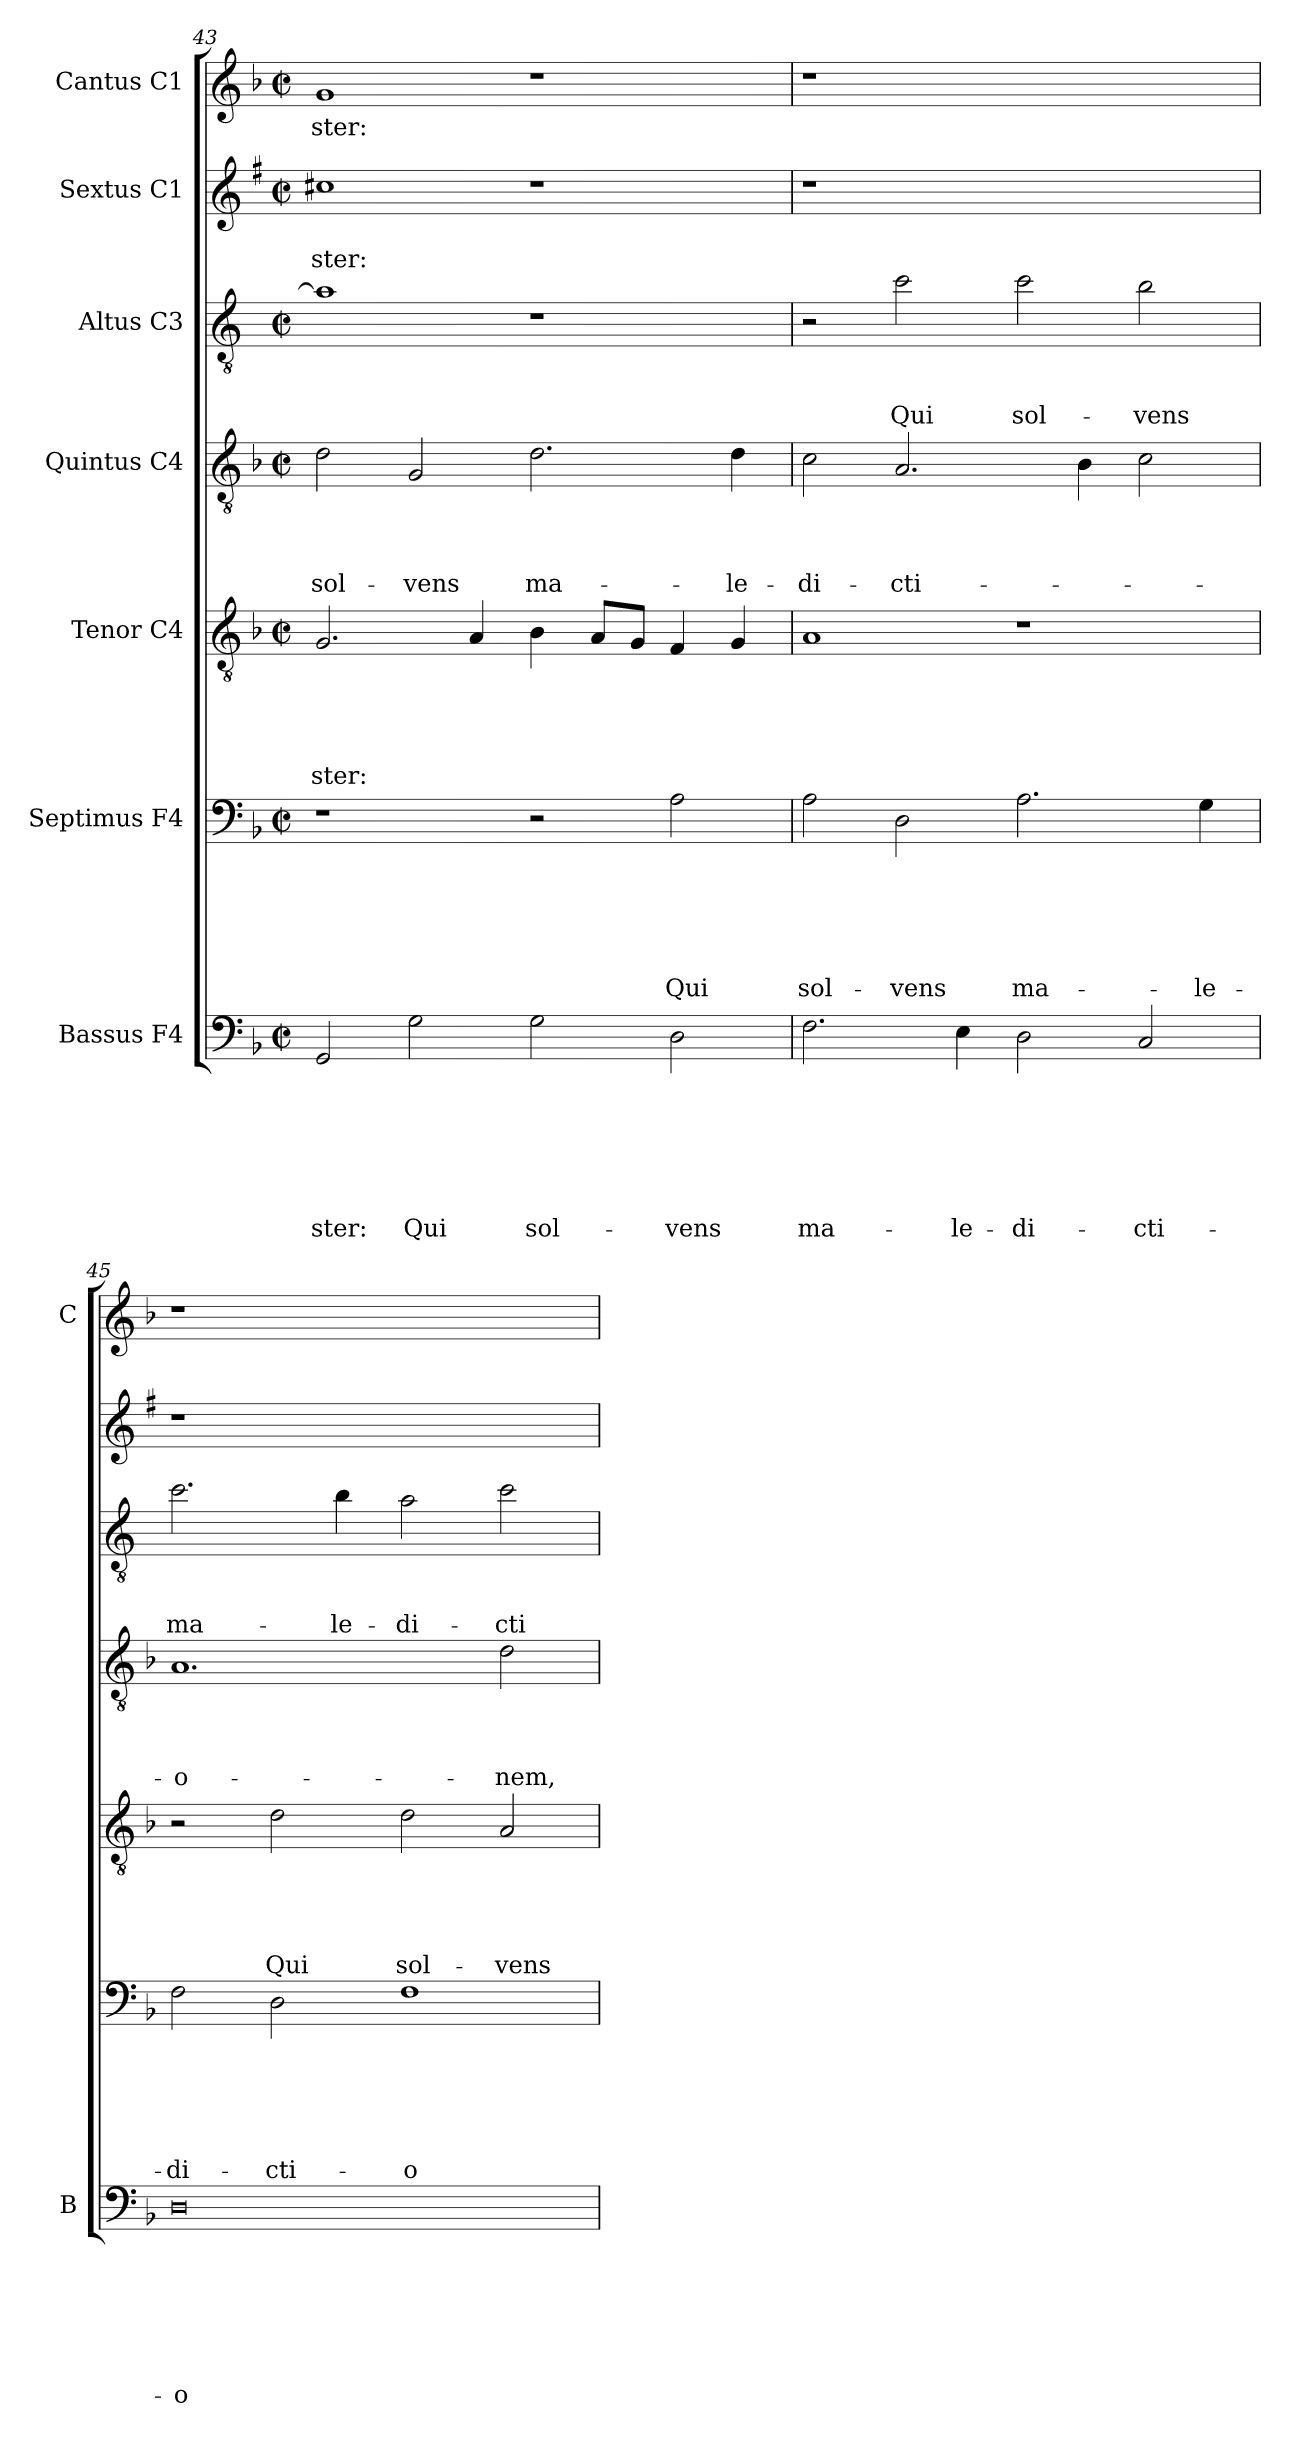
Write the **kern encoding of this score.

**kern	**text	**text	**text	**text	**text	**text	**text	**kern	**text	**text	**text	**text	**text	**text	**kern	**text	**text	**text	**text	**text	**kern	**text	**text	**text	**text	**kern	**text	**text	**text	**kern	**text	**text	**kern	**text
*part7	*part7	*part7	*part7	*part7	*part7	*part7	*part7	*part6	*part6	*part6	*part6	*part6	*part6	*part6	*part5	*part5	*part5	*part5	*part5	*part5	*part4	*part4	*part4	*part4	*part4	*part3	*part3	*part3	*part3	*part2	*part2	*part2	*part1	*part1
*staff7	*staff7	*staff7	*staff7	*staff7	*staff7	*staff7	*staff7	*staff6	*staff6	*staff6	*staff6	*staff6	*staff6	*staff6	*staff5	*staff5	*staff5	*staff5	*staff5	*staff5	*staff4	*staff4	*staff4	*staff4	*staff4	*staff3	*staff3	*staff3	*staff3	*staff2	*staff2	*staff2	*staff1	*staff1
*I"Bassus F4	*	*	*	*	*	*	*	*I"Septimus F4	*	*	*	*	*	*	*I"Tenor C4	*	*	*	*	*	*I"Quintus C4	*	*	*	*	*I"Altus C3	*	*	*	*I"Sextus C1	*	*	*I"Cantus C1	*
*I'B	*	*	*	*	*	*	*	*	*	*	*	*	*	*	*	*	*	*	*	*	*	*	*	*	*	*	*	*	*	*	*	*	*I'C	*
*clefF4	*	*	*	*	*	*	*	*clefF4	*	*	*	*	*	*	*clefGv2	*	*	*	*	*	*clefGv2	*	*	*	*	*clefGv2	*	*	*	*clefG2	*	*	*clefG2	*
*	*	*	*	*	*	*	*	*	*	*	*	*	*	*	*	*	*	*	*	*	*	*	*	*	*	*ITrd4c7	*	*	*	*ITrd1c2	*	*	*	*
*k[b-]	*	*	*	*	*	*	*	*k[b-]	*	*	*	*	*	*	*k[b-]	*	*	*	*	*	*k[b-]	*	*	*	*	*k[b-]	*	*	*	*k[b-]	*	*	*k[b-]	*
*F:	*	*	*	*	*	*	*	*F:	*	*	*	*	*	*	*F:	*	*	*	*	*	*F:	*	*	*	*	*F:	*	*	*	*F:	*	*	*F:	*
*M2/2	*	*	*	*	*	*	*	*M2/2	*	*	*	*	*	*	*M2/2	*	*	*	*	*	*M2/2	*	*	*	*	*M2/2	*	*	*	*M2/2	*	*	*M2/2	*
*met(c|)	*	*	*	*	*	*	*	*met(c|)	*	*	*	*	*	*	*met(c|)	*	*	*	*	*	*met(c|)	*	*	*	*	*met(c|)	*	*	*	*met(c|)	*	*	*met(c|)	*
=43	=43	=43	=43	=43	=43	=43	=43	=43	=43	=43	=43	=43	=43	=43	=43	=43	=43	=43	=43	=43	=43	=43	=43	=43	=43	=43	=43	=43	=43	=43	=43	=43	=43	=43
!	!	!	!	!	!	!	!LO:LY:b	!	!	!	!	!	!	!	!	!	!	!	!	!LO:LY:b	!	!	!	!	!LO:LY:b	!	!	!	!	!	!	!LO:LY:b	!	!LO:LY:b
2GG/	.	.	.	.	.	.	-ster:	1r	.	.	.	.	.	.	2.G/	.	.	.	.	-ster:	2d\	.	.	.	sol-	1d]	.	.	.	1bn	.	-ster:	1g	-ster:
!	!	!	!	!	!	!	!LO:LY:b	!	!	!	!	!	!	!	!	!	!	!	!	!	!	!	!	!	!LO:LY:b	!	!	!	!	!	!	!	!	!
2G\	.	.	.	.	.	.	Qui	.	.	.	.	.	.	.	.	.	.	.	.	.	2G/	.	.	.	-vens	.	.	.	.	.	.	.	.	.
.	.	.	.	.	.	.	.	.	.	.	.	.	.	.	4A/	.	.	.	.	.	.	.	.	.	.	.	.	.	.	.	.	.	.	.
!	!	!	!	!	!	!	!LO:LY:b	!	!	!	!	!	!	!	!	!	!	!	!	!	!	!	!	!	!LO:LY:b	!	!	!	!	!	!	!	!	!
2G\	.	.	.	.	.	.	sol-	2r	.	.	.	.	.	.	4B-\	.	.	.	.	.	2.d\	.	.	.	ma-	1r	.	.	.	1r	.	.	1r	.
.	.	.	.	.	.	.	.	.	.	.	.	.	.	.	8A/L	.	.	.	.	.	.	.	.	.	.	.	.	.	.	.	.	.	.	.
.	.	.	.	.	.	.	.	.	.	.	.	.	.	.	8G/J	.	.	.	.	.	.	.	.	.	.	.	.	.	.	.	.	.	.	.
!	!	!	!	!	!	!	!LO:LY:b	!	!	!	!	!	!	!LO:LY:b	!	!	!	!	!	!	!	!	!	!	!	!	!	!	!	!	!	!	!	!
2D\	.	.	.	.	.	.	-vens	2A\	.	.	.	.	.	Qui	4F/	.	.	.	.	.	.	.	.	.	.	.	.	.	.	.	.	.	.	.
!	!	!	!	!	!	!	!	!	!	!	!	!	!	!	!	!	!	!	!	!	!	!	!	!	!LO:LY:b	!	!	!	!	!	!	!	!	!
.	.	.	.	.	.	.	.	.	.	.	.	.	.	.	4G/	.	.	.	.	.	4d\	.	.	.	-le-	.	.	.	.	.	.	.	.	.
!!LO:LB:g=z
=44	=44	=44	=44	=44	=44	=44	=44	=44	=44	=44	=44	=44	=44	=44	=44	=44	=44	=44	=44	=44	=44	=44	=44	=44	=44	=44	=44	=44	=44	=44	=44	=44	=44	=44
!	!	!	!	!	!	!	!LO:LY:b	!	!	!	!	!	!	!LO:LY:b	!	!	!	!	!	!	!	!	!	!	!LO:LY:b	!	!	!	!	!	!	!	!	!
2.F\	.	.	.	.	.	.	ma-	2A\	.	.	.	.	.	sol-	1A	.	.	.	.	.	2c\	.	.	.	-di-	2r	.	.	.	1r	.	.	1r	.
!	!	!	!	!	!	!	!	!	!	!	!	!	!	!LO:LY:b	!	!	!	!	!	!	!	!	!	!	!LO:LY:b	!	!	!	!LO:LY:b	!	!	!	!	!
.	.	.	.	.	.	.	.	2D\	.	.	.	.	.	-vens	.	.	.	.	.	.	2.A/	.	.	.	-cti-	2f\	.	.	Qui	.	.	.	.	.
!	!	!	!	!	!	!	!LO:LY:b	!	!	!	!	!	!	!	!	!	!	!	!	!	!	!	!	!	!	!	!	!	!	!	!	!	!	!
4E\	.	.	.	.	.	.	-le-	.	.	.	.	.	.	.	.	.	.	.	.	.	.	.	.	.	.	.	.	.	.	.	.	.	.	.
!	!	!	!	!	!	!	!LO:LY:b	!	!	!	!	!	!	!LO:LY:b	!	!	!	!	!	!	!	!	!	!	!	!	!	!	!LO:LY:b	!	!	!	!	!
2D\	.	.	.	.	.	.	-di-	2.A\	.	.	.	.	.	ma-	1r	.	.	.	.	.	.	.	.	.	.	2f\	.	.	sol-	1ryy	.	.	1ryy	.
.	.	.	.	.	.	.	.	.	.	.	.	.	.	.	.	.	.	.	.	.	4B-\	.	.	.	.	.	.	.	.	.	.	.	.	.
!	!	!	!	!	!	!	!LO:LY:b	!	!	!	!	!	!	!	!	!	!	!	!	!	!	!	!	!	!	!	!	!	!LO:LY:b	!	!	!	!	!
2C/	.	.	.	.	.	.	-cti-	.	.	.	.	.	.	.	.	.	.	.	.	.	2c\	.	.	.	.	2e\	.	.	-vens	.	.	.	.	.
!	!	!	!	!	!	!	!	!	!	!	!	!	!	!LO:LY:b	!	!	!	!	!	!	!	!	!	!	!	!	!	!	!	!	!	!	!	!
.	.	.	.	.	.	.	.	4G\	.	.	.	.	.	-le-	.	.	.	.	.	.	.	.	.	.	.	.	.	.	.	.	.	.	.	.
=45	=45	=45	=45	=45	=45	=45	=45	=45	=45	=45	=45	=45	=45	=45	=45	=45	=45	=45	=45	=45	=45	=45	=45	=45	=45	=45	=45	=45	=45	=45	=45	=45	=45	=45
!	!	!	!	!	!	!	!LO:LY:b	!	!	!	!	!	!	!LO:LY:b	!	!	!	!	!	!	!	!	!	!	!LO:LY:b	!	!	!	!LO:LY:b	!	!	!	!	!
0D	.	.	.	.	.	.	-o-	2F\	.	.	.	.	.	-di-	2r	.	.	.	.	.	1.A	.	.	.	-o-	2.f\	.	.	ma-	1r	.	.	1r	.
!	!	!	!	!	!	!	!	!	!	!	!	!	!	!LO:LY:b	!	!	!	!	!	!LO:LY:b	!	!	!	!	!	!	!	!	!	!	!	!	!	!
.	.	.	.	.	.	.	.	2D\	.	.	.	.	.	-cti-	2d\	.	.	.	.	Qui	.	.	.	.	.	.	.	.	.	.	.	.	.	.
!	!	!	!	!	!	!	!	!	!	!	!	!	!	!	!	!	!	!	!	!	!	!	!	!	!	!	!	!	!LO:LY:b	!	!	!	!	!
.	.	.	.	.	.	.	.	.	.	.	.	.	.	.	.	.	.	.	.	.	.	.	.	.	.	4e\	.	.	-le-	.	.	.	.	.
!	!	!	!	!	!	!	!	!	!	!	!	!	!	!LO:LY:b	!	!	!	!	!	!LO:LY:b	!	!	!	!	!	!	!	!	!LO:LY:b	!	!	!	!	!
.	.	.	.	.	.	.	.	1F	.	.	.	.	.	-o-	2d\	.	.	.	.	sol-	.	.	.	.	.	2d\	.	.	-di-	1ryy	.	.	1ryy	.
!	!	!	!	!	!	!	!	!	!	!	!	!	!	!	!	!	!	!	!	!LO:LY:b	!	!	!	!	!LO:LY:b	!	!	!	!LO:LY:b	!	!	!	!	!
.	.	.	.	.	.	.	.	.	.	.	.	.	.	.	2A/	.	.	.	.	-vens	2d\	.	.	.	-nem,	2f\	.	.	-cti-	.	.	.	.	.
=	=	=	=	=	=	=	=	=	=	=	=	=	=	=	=	=	=	=	=	=	=	=	=	=	=	=	=	=	=	=	=	=	=	=
*-	*-	*-	*-	*-	*-	*-	*-	*-	*-	*-	*-	*-	*-	*-	*-	*-	*-	*-	*-	*-	*-	*-	*-	*-	*-	*-	*-	*-	*-	*-	*-	*-	*-	*-
